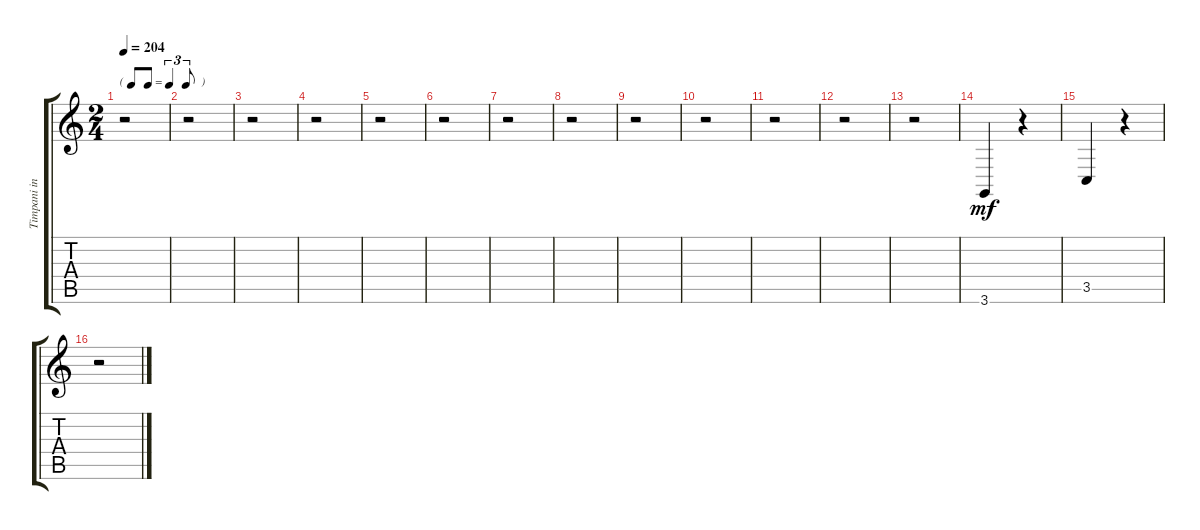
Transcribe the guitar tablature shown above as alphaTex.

\track ("Timpani in C/G" "Timpani in") {instrument timpani}
\staff {score tabs}
\tuning (E4 B3 G3 D3 A2 E2) {hide}
\ts (2 4)
\tf triplet8th
\tempo 204
\clef g2
\ks c
r.2{dy ff} |
r.2 |
r.2 |
r.2 |
r.2 |
r.2 |
r.2 |
r.2 |
r.2 |
r.2 |
r.2 |
r.2 |
r.2 |
3.6.4{dy mf} r.4 |
3.5.4 r.4 |
r.2
